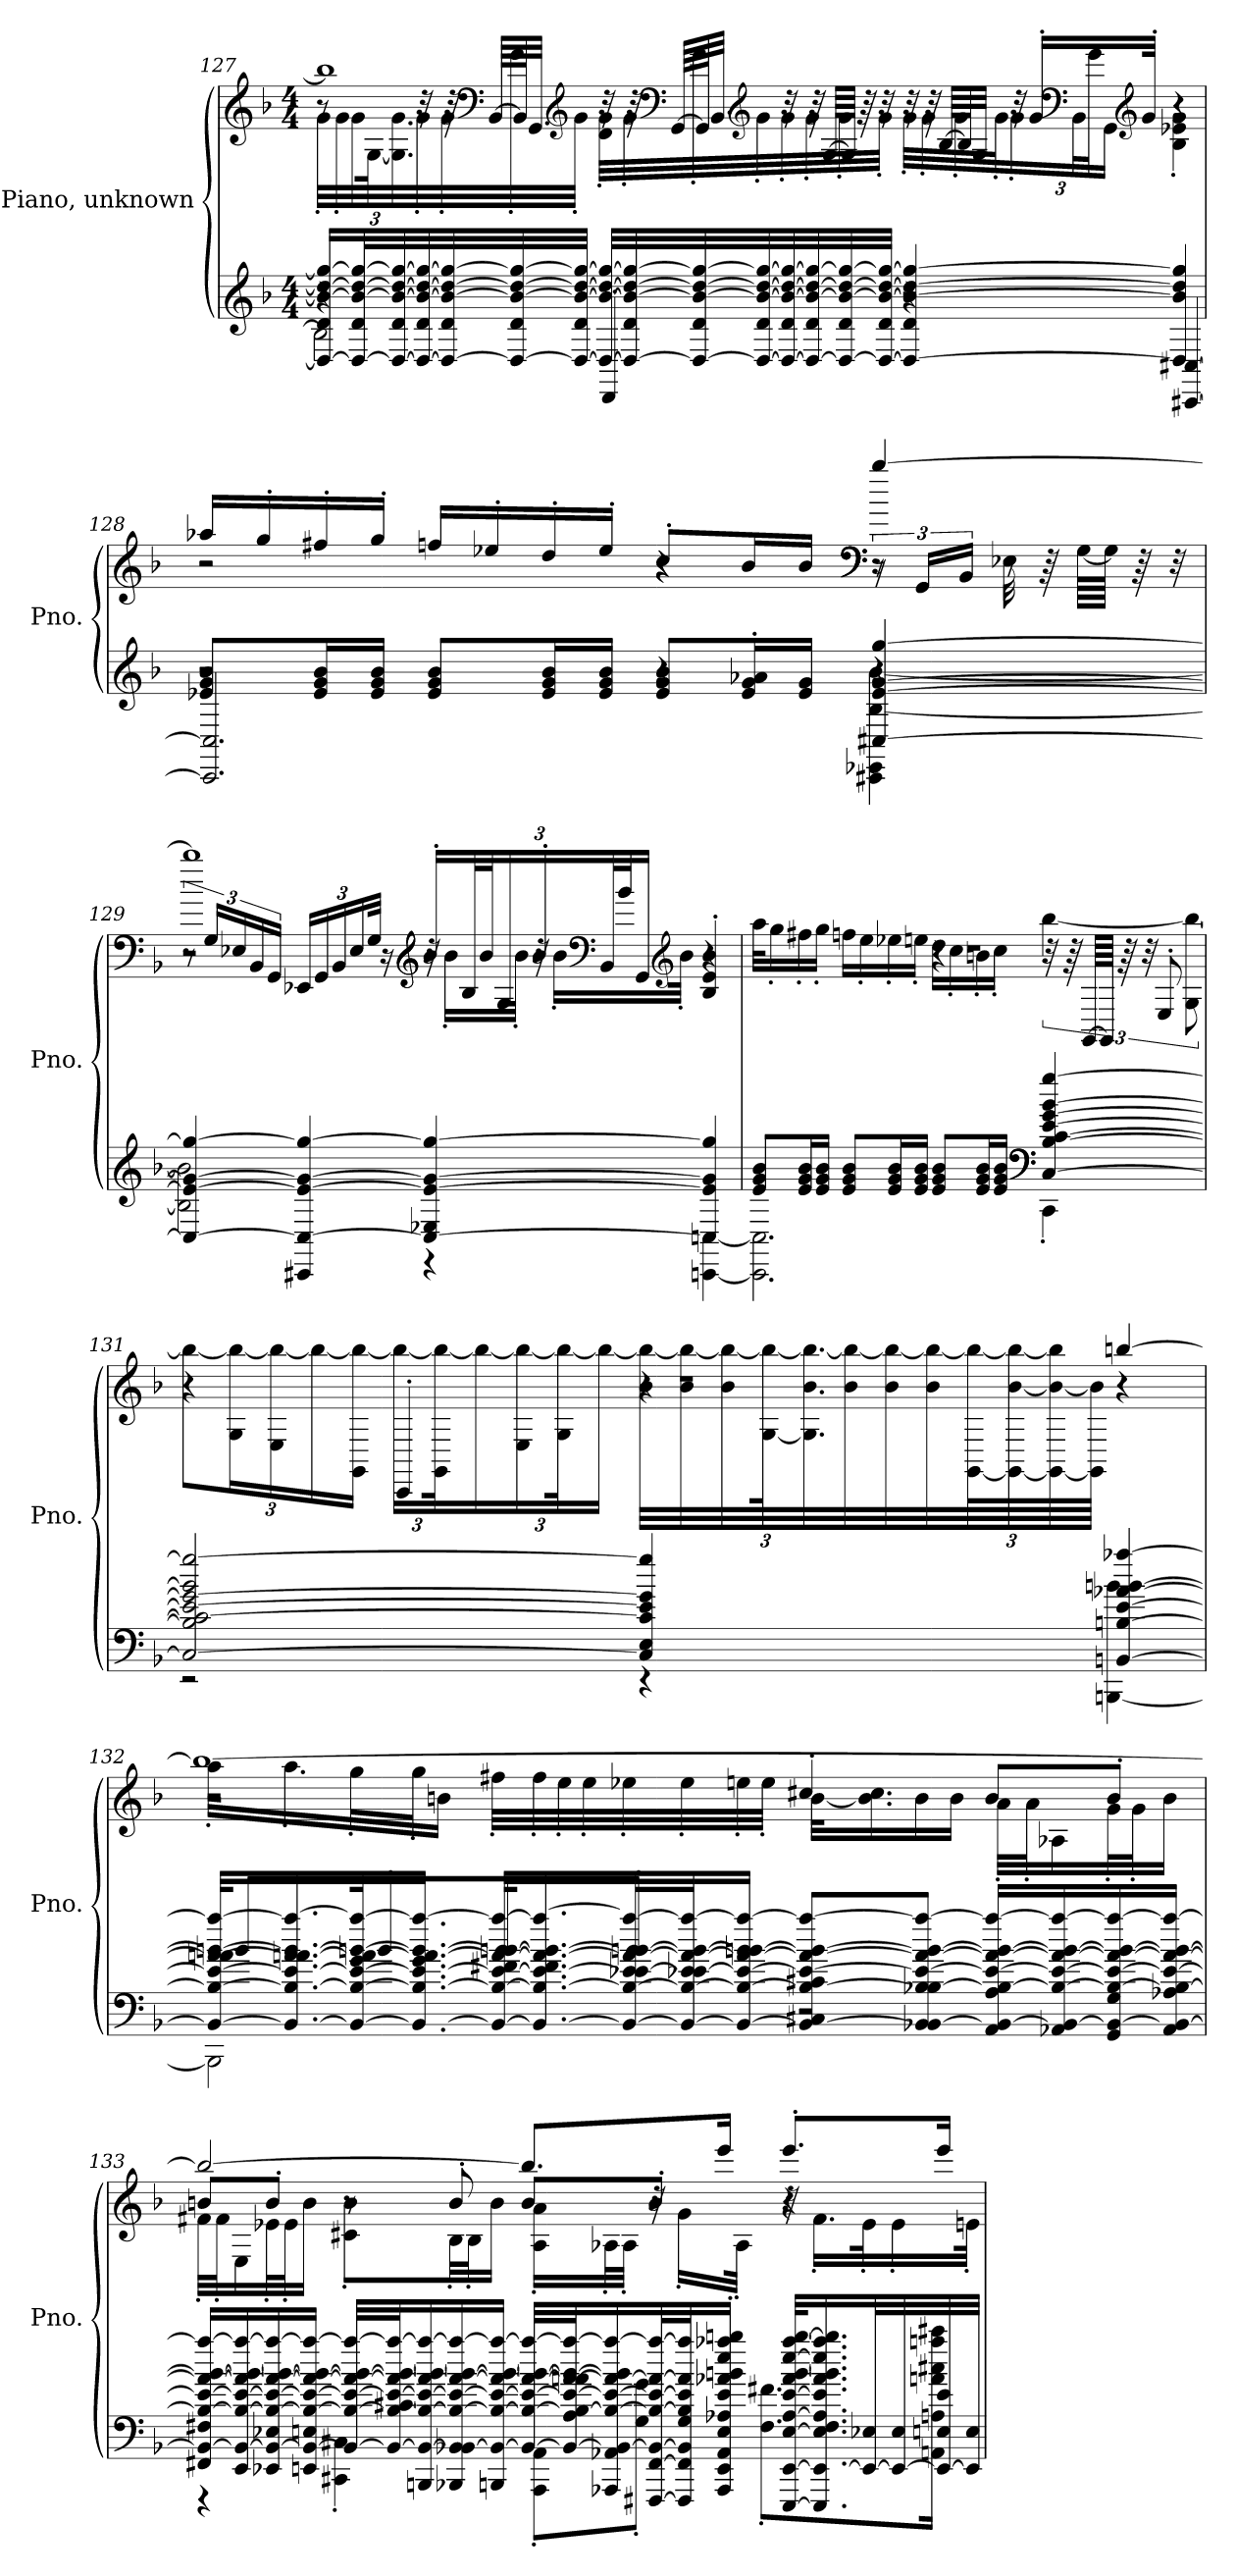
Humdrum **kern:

**kern	**kern
*part1	*part1
*staff2	*staff1
*I"Piano, unknown	*
*I'Pno.	*
!!LO:LB:g=z
*clefG2	*clefG2
*k[b-]	*k[b-]
*M4/4	*M4/4
=127	=127
*^	*^
*	*^	*	*^
16D/_ 16d/ 16b-/_ 16dd/_ 16gg/_LL	2B-\]	4r	1bb-]	32g'\LLL	8r
.	.	.	.	32g'\	.
*	*	*	*	*Xbrackettup	*
32D/_ 32d/ 32b-/_ 32dd/_ 32gg/_L	.	.	.	48g\	.
.	.	.	.	[96G\K	.
32D/_ 32d/ 32b-/_ 32dd/_ 32gg/_	.	.	.	48.G\] 48.g\	.
32D/_ 32d/ 32b-/_ 32dd/_ 32gg/_	.	.	.	32g'\	32r
32D/_ 32d/ 32b-/_ 32dd/_ 32gg/_	.	.	.	32g'\	64r
*	*	*	*clefF4	*	*
.	.	.	.	.	[64BB-/LLLL
32D/_ 32d/ 32b-/_ 32dd/_ 32gg/_	.	.	.	32g'\	64BB-/J]
.	.	.	.	.	32.GG/JJJ
*	*	*	*clefG2	*	*
32D/_ 32d/ 32b-/_ 32dd/_ 32gg/_JJJ	.	.	.	32g'\JJJ	.
32D/_ 32b-/_ 32dd/_ 32gg/_LLL	.	4DD'/	.	32d\' 32g\'LLL	32r
32D/_ 32d/ 32b-/_ 32dd/_ 32gg/_	.	.	.	32g'\	64r
*	*	*	*clefF4	*	*
.	.	.	.	.	[64GG/LLLL
32D/_ 32d/ 32b-/_ 32dd/_ 32gg/_	.	.	.	32g'\	64GG/J]
.	.	.	.	.	32.BB-/JJJ
*	*	*	*clefG2	*	*
32D/_ 32d/ 32b-/_ 32dd/_ 32gg/_	.	.	.	32g'\	.
32D/_ 32d/ 32b-/_ 32dd/_ 32gg/_	.	.	.	32g'\	32r
32D/_ 32d/ 32b-/_ 32dd/_ 32gg/_	.	.	.	32g'\	64r
.	.	.	.	.	[64G/LLLL
32D/_ 32d/ 32b-/_ 32dd/_ 32gg/_	.	.	.	32g'\	64G/JJJJ]
.	.	.	.	.	64r
32D/_ 32d/ 32b-/_ 32dd/_ 32gg/_JJJ	.	.	.	32g'\JJJ	32r
4D/_ 4d/ 4b-/_ 4dd/_ 4gg/_	2r	4r	.	32g'\LLL	32r
.	.	.	.	32g'\	64r
.	.	.	.	.	[64B-/LLLL
.	.	.	.	32g'\	64B-/J]
.	.	.	.	.	32.G/JJJ
.	.	.	.	32g'\J	.
.	.	.	.	24g'\	32r
.	.	.	.	.	16g'/LL
*	*	*	*clefF4	*	*
.	.	.	.	48BB-\L	.
.	.	.	.	48g\J	.
.	.	.	.	24GG\JJ	.
*	*	*	*clefG2	*	*
.	.	.	.	.	32g'/JJk
4D/] 4b-/] 4dd/] 4gg/]	.	[4CC#X/ [4C#X/	.	4B-\' 4e-X\' 4g\'	4r
!!LO:LB:g=z	!!	!!
=128	=128	=128	=128	=128	=128
8e-X/ 8g/ 8b-/L	2r	2.CC#/] 2.C#/]	2r	2r	16aa-X/LL
.	.	.	.	.	16gg'/
16e-/ 16g/ 16b-/L	.	.	.	.	16ff#X'/
16e-/ 16g/ 16b-/JJ	.	.	.	.	16gg'/JJ
8e-/ 8g/ 8b-/L	.	.	.	.	16ffn/LL
.	.	.	.	.	16ee-X'/
16e-/ 16g/ 16b-/L	.	.	.	.	16dd'/
16e-/ 16g/ 16b-/JJ	.	.	.	.	16ee-'/JJ
8e-/ 8g/ 8b-/L	4r	.	4r	4r	8cc'/L
16e-/' 16g/' 16a-X/'L	.	.	.	.	16b-/L
16e-/ 16g/JJ	.	.	.	.	16b-/JJ
*	*	*	*clefF4	*	*
*	*	*	*	*	*brackettup
[4C#X/ [4e-/ [4g/ [4gg/	4CC#X\ 4EE-X\ [4B-\ [4b-\	4r	[4bb-/	8r	24r
.	.	.	.	.	24GG/LL
.	.	.	.	.	24BB-/JJ
.	.	.	.	32E-X\	8r
.	.	.	.	64r	.
.	.	.	.	[64G\LLLL	.
.	.	.	.	64G\JJJJ]	.
.	.	.	.	64r	.
.	.	.	.	32r	.
*	*v	*v	*	*	*
!!LO:LB:g=z	!!	!!
=129	=129	=129	=129	=129
4C#/_ 4e-/_ 4g/_ 4gg/_	2B-\] 2b-\]	1bb-]	2r	12r
.	.	.	.	24G/LL
*	*	*	*	*Xbrackettup
.	.	.	.	24E-X/
.	.	.	.	24BB-/
.	.	.	.	24GG/JJ
4CC#X/ 4C#/_ 4e-/_ 4g/_ 4gg/_	.	.	.	24EE-X/LL
.	.	.	.	24GG/
.	.	.	.	24BB-/
.	.	.	.	24E-/
.	.	.	.	48G/JJk
.	.	.	.	16r
*	*	*clefG2	*	*
4C#/_ 4E-X/ 4e-/_ 4g/_ 4gg/_	4r	.	32r	24b-'/LL
.	.	.	16b-'\LL	.
.	.	.	.	48B-/L
.	.	.	.	48b-/J
.	.	.	.	24G/
.	.	.	32b-'\JJk	.
.	.	.	32r	24b-'/
.	.	.	16b-'\LL	.
*	*	*clefF4	*	*
.	.	.	.	48BB-/L
.	.	.	.	48b-/J
.	.	.	.	24GG/JJ
*	*	*clefG2	*	*
.	.	.	32b-'\JJk	.
4C#/] 4e-/] 4g/] 4gg/]	[4CCn\ [4Cn\	.	4r	4B-/' 4e/' 4b-/'
!!LO:LB:g=z	!!	!!
=130	=130	=130	=130	=130
8e/ 8g/ 8b-/L	2.CC\] 2.C\]	1r	16aa\LL	2r
.	.	.	16gg'\	.
16e/ 16g/ 16b-/L	.	.	16ff#X'\	.
16e/ 16g/ 16b-/JJ	.	.	16gg'\JJ	.
8e/ 8g/ 8b-/L	.	.	16ffn\LL	.
.	.	.	16ee'\	.
16e/ 16g/ 16b-/L	.	.	16ee-X'\	.
16e/ 16g/ 16b-/JJ	.	.	16een'\JJ	.
8e/ 8g/ 8b-/L	.	.	16dd\LL	4r
.	.	.	16cc'\	.
16e/ 16g/ 16b-/L	.	.	16bn'\	.
16e/ 16g/ 16b-/JJ	.	.	16cc'\JJ	.
*clefF4	*	*	*	*
*	*	*	*brackettup	*
[4C/ [4B-/ [4c/ [4e/ [4g/ [4b-/ [4gg/	4CC'\	.	[6bb-\	32r
.	.	.	.	64r
.	.	.	.	[64GG/LLLL
.	.	.	.	64GG/JJJJ]
.	.	.	.	64r
.	.	.	.	32r
.	.	.	.	8E'/
.	.	.	12G\ 12bb-\_	.
!!LO:PB:g=z	!!	!!
=131	=131	=131	=131	=131
*	*	*	*Xbrackettup	*
2C/_ 2B-/] 2c/_ 2e/_ 2g/_ 2b-/] 2gg/_	2r	1r	12bb-\L_	4r
.	.	.	24G\ 24bb-\_L	.
.	.	.	24E\ 24bb-\_	.
.	.	.	24bb-\_	.
.	.	.	24GG\ 24bb-\_JJ	.
.	.	.	24bb-\LL_	4CC'/
.	.	.	48GG\ 48bb-\_K	.
.	.	.	16bb-\_	.
.	.	.	24E\ 24bb-\_	.
.	.	.	48G\ 48bb-\_K	.
.	.	.	16bb-\JJ_	.
4C/] 4E/ 4c/] 4e/] 4g/] 4gg/]	4r	.	32b-\ 32bb-\_LLL	4r
.	.	.	32b-\ 32bb-\_	.
.	.	.	48b-\ 48bb-\_	.
.	.	.	[96G\ 96bb-\_K	.
.	.	.	48.G\] 48.b-\ 48.bb-\_	.
.	.	.	32b-\ 32bb-\_	.
.	.	.	32b-\ 32bb-\_	.
.	.	.	48b-\ 48bb-\_	.
.	.	.	[96GG\ 96bb-\_L	.
.	.	.	96GG\_ [96b-\ 96bb-\_	.
.	.	.	96GG\_ 96b-\_ 96bb-\]	.
.	.	.	96GG\] 96b-\]JJJJ	.
[4BBn/ [4Bn/ [4e/ [4a-X/ [4b-/ [4aa-X/	[4BBBn\ 4bn\	.	4r	[4bbn/
!!LO:LB:g=z	!!	!!
=132	=132	=132	=132	=132
*	*^	*	*	*
32BB/_ 32B/_ 32e/_ 32a-/_ 32an/ 32b-/_ 32aa-/_KLL	2BBB\]	8bn/L	2r	32aa'\KLL	1bb_
16.BB/_ 16.B/_ 16.e/_ 16.a-/_ 16.an/ 16.b-/_ 16.aa-/_	.	.	.	16.aa'\	.
32BB/_ 32B/_ 32e/_ 32g/ 32a-/_ 32b-/_ 32aa-/_K	.	8bn'/	.	32gg'\L	.
16.BB/_ 16.B/_ 16.e/_ 16.g/ 16.a-/_ 16.b-/_ 16.aa-/_JJ	.	.	.	32gg'\J	.
.	.	.	.	16bn\JJ	.
32BB/_ 32B/_ 32e/_ 32f#X/ 32a-/_ 32b-/_ 32aa-/_KLL	.	8bn/	.	32ff#X'\LLL	.
16.BB/_ 16.B/_ 16.e/_ 16.f#/ 16.a-/_ 16.b-/_ 16.aa-/_	.	.	.	32ff#'\	.
.	.	.	.	32ee'\	.
.	.	.	.	32ee'\	.
32BB/_ 32B/_ 32e-X/ 32e/_ 32a-/_ 32b-/_ 32aa-/_L	.	8bn'/J	.	32ee-X'\	.
32BB/_ 32B/_ 32e-X/ 32e/_ 32a-/_ 32b-/_ 32aa-/_J	.	.	.	32ee-'\	.
16BB/_ 16B/_ 16e/_ 16a-/_ 16b-/_ 16bn/ 16aa-/_JJ	.	.	.	32een'\	.
.	.	.	.	32ee'\JJJ	.
8BB/_ 8C#X/ 8B/_ 8c#X/ 8e/_ 8a-/_ 8b-/_ 8aa-/_L	2r	2r	4cc#X'/	[32b\KLL	.
.	.	.	.	16.b\] 16.cc#\	.
8BB-X/ 8BB/_ 8B-X/ 8B/_ 8e/_ 8a-/_ 8b-/_ 8aa-/_J	.	.	.	16b\	.
.	.	.	.	16b\JJ	.
16AA/ 16BB/_ 16A/ 16B/_ 16e/_ 16a-/_ 16b-/_ 16aa-/_LL	.	.	8b/L	32a'\LLL	.
.	.	.	.	32a'\J	.
16AA-X/ 16BB/_ 16B/_ 16e/_ 16a-/_ 16b-/_ 16aa-/_	.	.	.	16A-X\	.
16GG/ 16BB/_ 16G/ 16B/_ 16e/_ 16a-/_ 16b-/_ 16aa-/_	.	.	8b'/J	32g'\L	.
.	.	.	.	32g'\J	.
16AA-/ 16BB/_ 16A-X/ 16B/_ 16e/_ 16a-/_ 16b-/_ 16aa-/_JJ	.	.	.	16b\JJ	.
*	*v	*v	*	*	*
!!LO:LB:g=z	!!	!!
=133	=133	=133	=133	=133
16FF#X/ 16BB/_ 16F#X/ 16B/_ 16e/_ 16a-/_ 16b-/_ 16aa-/_LL	4r	8bn/L	32f#X'\LLL	2bb/_
.	.	.	32f#'\J	.
16EE/ 16BB/_ 16B/_ 16e/_ 16a-/_ 16b-/_ 16aa-/_	.	.	16E\	.
16EE-X/ 16BB/_ 16E-X/ 16B/_ 16e/_ 16a-/_ 16b-/_ 16aa-/_	.	8b'/J	32e-X'\L	.
.	.	.	32e-'\J	.
16EEn/ 16BB/_ 16En/ 16B/_ 16e/_ 16a-/_ 16b-/_ 16aa-/_JJ	.	.	16b\JJ	.
32BB/_ 32B/_ 32e/_ 32a-/_ 32b-/_ 32aa-/_LLL	4CC#X\' 4C#X\'	8r	8c#X\' 8b\'L	.
32BB/_ 32B/_ 32c#X/ 32e/_ 32a-/_ 32b-/_ 32aa-/_J	.	.	.	.
16BBBn/ 16BB/_ 16B/_ 16e/_ 16a-/_ 16b-/_ 16aa-/_	.	.	.	.
16BBB-X/ 16BB-X/ 16BB/_ 16B/_ 16e/_ 16a-/_ 16b-/_ 16aa-/_	.	8b'/	32B-'\LL	.
.	.	.	32B-'\J	.
16BBBn/ 16BB/_ 16B/_ 16e/_ 16a-/_ 16b-/_ 16aa-/_JJ	.	.	16b\JJ	.
32BB/_ 32B/_ 32e/_ 32a-/_ 32b-/_ 32aa-/_LLL	8AAA\' 8AA\'L	8b/L	16A\' 16a\'LL	8.bb/L]
32BB/_ 32A/ 32B/_ 32e/_ 32a-/_ 32an/ 32b-/_ 32aa-/_J	.	.	.	.
16AAA-X/ 16AA-X/ 16BB/_ 16B/_ 16e/_ 16a-/_ 16b-/] 16aa-/_	.	.	32A-X'\L	.
.	.	.	32A-'\JJJ	.
[32FFF#X/ [32FF#/ 32BB/_ 32B/_ 32e/_ 32a-/_ 32aa-/_L	8G\' 8g\'J	8b'/J	32r	.
32FFF#/] 32FF#/] 32BB/] 32G/ 32B/] 32e/] 32a-/] 32aa-/]J	.	.	16g'\LL	.
16AAA-/' 16EE/' 16AA-/' 16E/' 16A-X/' 16e/' 16a-X/' 16bn/' 16ee/' 16aa-X/' 16bbn/'JJ	.	.	.	16eee/Jk
.	.	.	32A-'\JJk	.
[32EEE/ [32EE/ [32E/ [32A-/ [32e/ [32a-/ [32b/ [32ee/ [32aa-/ [32bb/KLL	8.F#\' 8.f#X\'L	4r	32r	8.eee'/L
16.EEE/] 16.EE/_ 16.E/] 16.F#/ 16.A-/] 16.e/] 16.a-/] 16.b/] 16.ee/] 16.aa-/] 16.bb/]	.	.	16.f#'\LL	.
32EE/_ 32E-X/L	.	.	32e-'\K	.
32EE/_ 32E-/	.	.	16e-'\	.
32EE/_ 32En/ 32e/	16AAn\ 16An\ 16an\ 16cc#X\ 16aan\ 16ccc#X\Jk	.	.	16eee/Jk
32EE/] 32E/JJJ	.	.	32en'\JJk	.
*v	*v	*	*	*
*	*v	*v	*v
=	=
*-	*-
